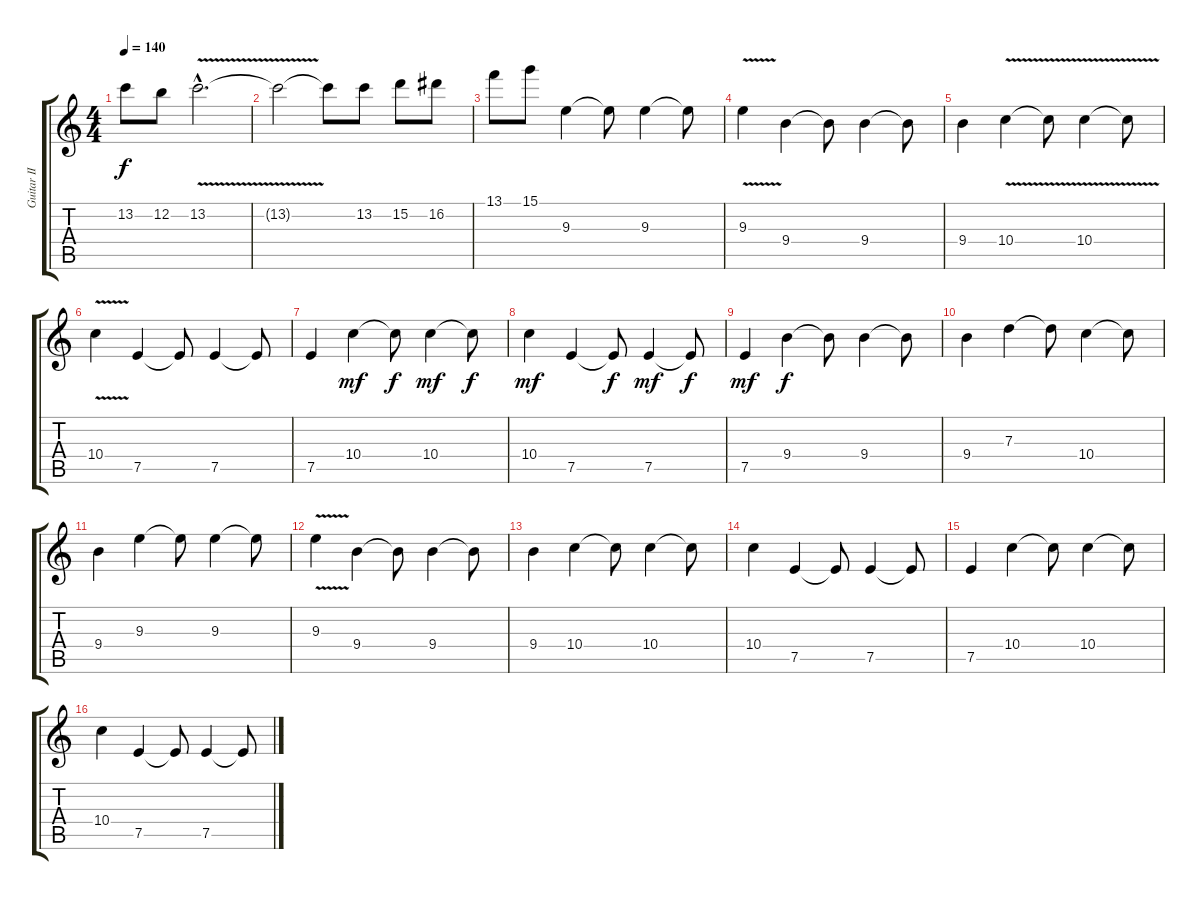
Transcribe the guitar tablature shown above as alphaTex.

\track ("Guitar II" "Guitar II") {instrument distortionguitar}
\staff {score tabs}
\tuning (E4 B3 G3 D3 A2 E2) {hide}
\ts (4 4)
\tempo 140
\clef g2
\ks c
13.2.8{dy f} 12.2.8 13.2{v hac}.2{d} |
13.2{t}.2 13.2{t}.8 13.2.8 15.2.8 16.2.8 |
13.1.8 15.1.8 9.3.4 9.3{t}.8 9.3.4 9.3{t}.8 |
9.3{v}.4 9.4.4 9.4{t}.8 9.4.4 9.4{t}.8 |
9.4.4 10.4{v}.4 10.4{t}.8 10.4{v}.4 10.4{t}.8 |
10.4{v}.4 7.5.4 7.5{t}.8 7.5.4 7.5{t}.8 |
7.5.4 10.4.4{dy mf} 10.4{t}.8{dy f} 10.4.4{dy mf} 10.4{t}.8{dy f} |
10.4.4{dy mf} 7.5.4 7.5{t}.8{dy f} 7.5.4{dy mf} 7.5{t}.8{dy f} |
7.5.4{dy mf} 9.4.4{dy f} 9.4{t}.8 9.4.4 9.4{t}.8 |
9.4.4 7.3.4 7.3{t}.8 10.4.4 10.4{t}.8 |
9.4.4 9.3.4 9.3{t}.8 9.3.4 9.3{t}.8 |
9.3{v}.4 9.4.4 9.4{t}.8 9.4.4 9.4{t}.8 |
9.4.4 10.4.4 10.4{t}.8 10.4.4 10.4{t}.8 |
10.4.4 7.5.4 7.5{t}.8 7.5.4 7.5{t}.8 |
7.5.4 10.4.4 10.4{t}.8 10.4.4 10.4{t}.8 |
10.4.4 7.5.4 7.5{t}.8 7.5.4 7.5{t}.8
